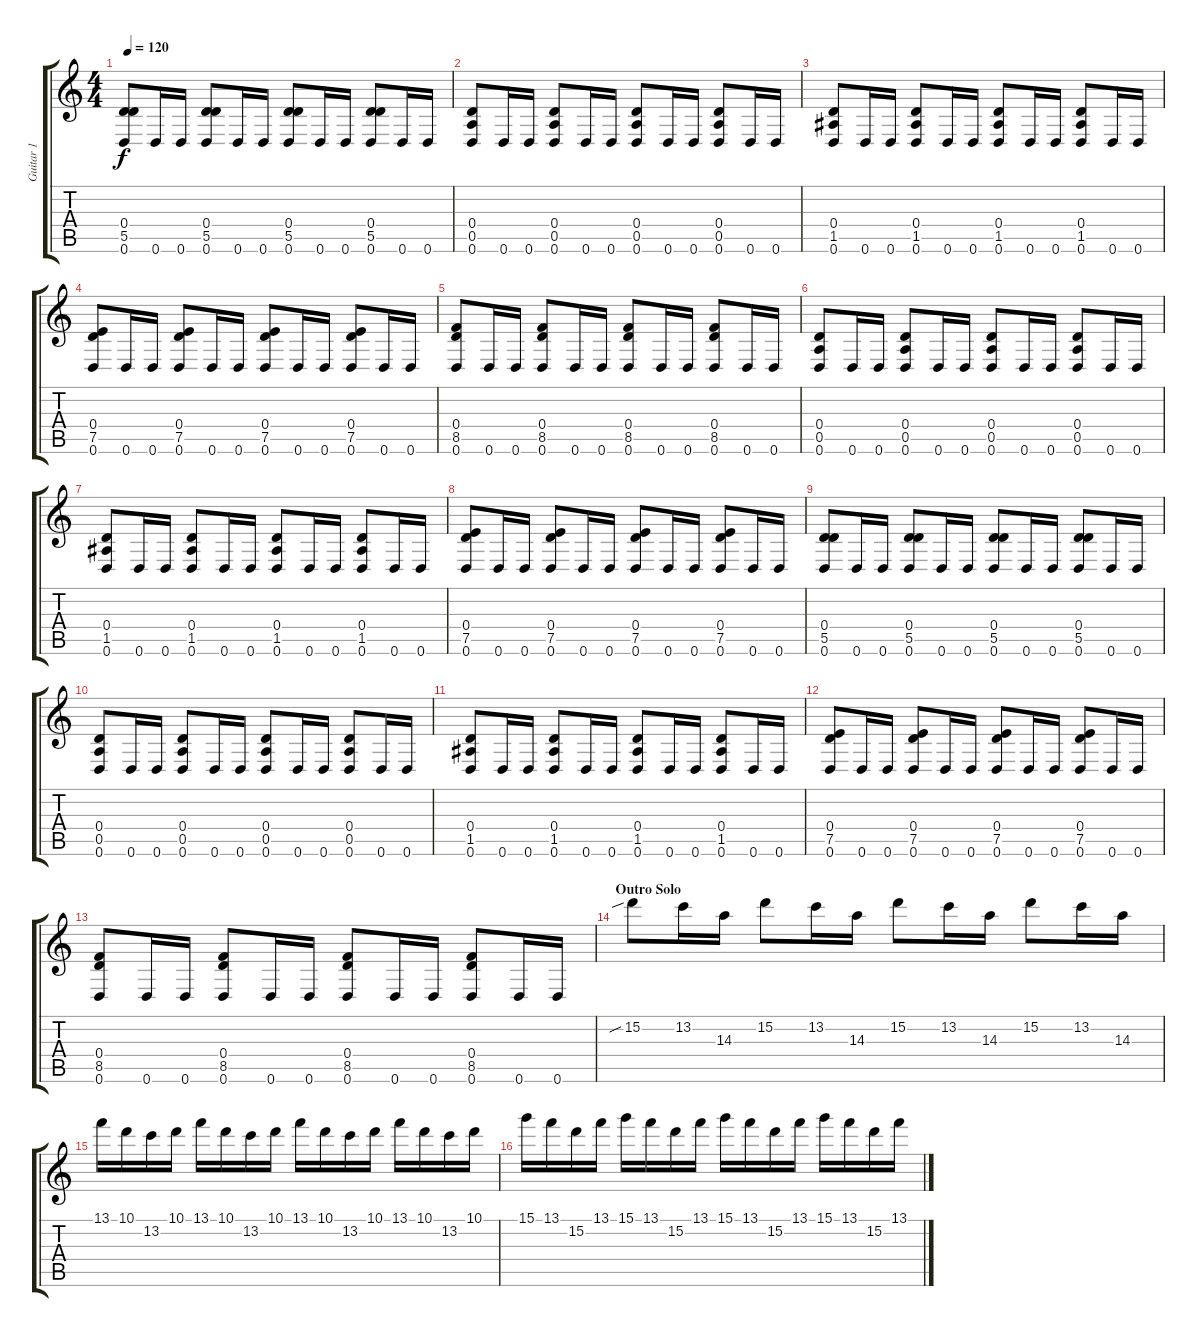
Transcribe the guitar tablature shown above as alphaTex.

\track ("Guitar 1" "Guitar 1") {instrument distortionguitar}
\staff {score tabs}
\tuning (E4 B3 G3 D3 A2 D2) {hide}
\ts (4 4)
\tempo 120
\clef g2
\ks c
(0.4 5.5 0.6).8{dy f} 0.6.16 0.6.16 (0.4 5.5 0.6).8 0.6.16 0.6.16 (0.4 5.5 0.6).8 0.6.16 0.6.16 (0.4 5.5 0.6).8 0.6.16 0.6.16 |
(0.4 0.5 0.6).8 0.6.16 0.6.16 (0.4 0.5 0.6).8 0.6.16 0.6.16 (0.4 0.5 0.6).8 0.6.16 0.6.16 (0.4 0.5 0.6).8 0.6.16 0.6.16 |
(0.4 1.5 0.6).8 0.6.16 0.6.16 (0.4 1.5 0.6).8 0.6.16 0.6.16 (0.4 1.5 0.6).8 0.6.16 0.6.16 (0.4 1.5 0.6).8 0.6.16 0.6.16 |
(0.4 7.5 0.6).8 0.6.16 0.6.16 (0.4 7.5 0.6).8 0.6.16 0.6.16 (0.4 7.5 0.6).8 0.6.16 0.6.16 (0.4 7.5 0.6).8 0.6.16 0.6.16 |
(0.4 8.5 0.6).8 0.6.16 0.6.16 (0.4 8.5 0.6).8 0.6.16 0.6.16 (0.4 8.5 0.6).8 0.6.16 0.6.16 (0.4 8.5 0.6).8 0.6.16 0.6.16 |
(0.4 0.5 0.6).8 0.6.16 0.6.16 (0.4 0.5 0.6).8 0.6.16 0.6.16 (0.4 0.5 0.6).8 0.6.16 0.6.16 (0.4 0.5 0.6).8 0.6.16 0.6.16 |
(0.4 1.5 0.6).8 0.6.16 0.6.16 (0.4 1.5 0.6).8 0.6.16 0.6.16 (0.4 1.5 0.6).8 0.6.16 0.6.16 (0.4 1.5 0.6).8 0.6.16 0.6.16 |
(0.4 7.5 0.6).8 0.6.16 0.6.16 (0.4 7.5 0.6).8 0.6.16 0.6.16 (0.4 7.5 0.6).8 0.6.16 0.6.16 (0.4 7.5 0.6).8 0.6.16 0.6.16 |
(0.4 5.5 0.6).8 0.6.16 0.6.16 (0.4 5.5 0.6).8 0.6.16 0.6.16 (0.4 5.5 0.6).8 0.6.16 0.6.16 (0.4 5.5 0.6).8 0.6.16 0.6.16 |
(0.4 0.5 0.6).8 0.6.16 0.6.16 (0.4 0.5 0.6).8 0.6.16 0.6.16 (0.4 0.5 0.6).8 0.6.16 0.6.16 (0.4 0.5 0.6).8 0.6.16 0.6.16 |
(0.4 1.5 0.6).8 0.6.16 0.6.16 (0.4 1.5 0.6).8 0.6.16 0.6.16 (0.4 1.5 0.6).8 0.6.16 0.6.16 (0.4 1.5 0.6).8 0.6.16 0.6.16 |
(0.4 7.5 0.6).8 0.6.16 0.6.16 (0.4 7.5 0.6).8 0.6.16 0.6.16 (0.4 7.5 0.6).8 0.6.16 0.6.16 (0.4 7.5 0.6).8 0.6.16 0.6.16 |
(0.4 8.5 0.6).8 0.6.16 0.6.16 (0.4 8.5 0.6).8 0.6.16 0.6.16 (0.4 8.5 0.6).8 0.6.16 0.6.16 (0.4 8.5 0.6).8 0.6.16 0.6.16 |
\section ("" "Outro Solo")
15.2{sib}.8 13.2.16 14.3.16 15.2.8 13.2.16 14.3.16 15.2.8 13.2.16 14.3.16 15.2.8 13.2.16 14.3.16 |
13.1.16 10.1.16 13.2.16 10.1.16 13.1.16 10.1.16 13.2.16 10.1.16 13.1.16 10.1.16 13.2.16 10.1.16 13.1.16 10.1.16 13.2.16 10.1.16 |
15.1.16 13.1.16 15.2.16 13.1.16 15.1.16 13.1.16 15.2.16 13.1.16 15.1.16 13.1.16 15.2.16 13.1.16 15.1.16 13.1.16 15.2.16 13.1.16
